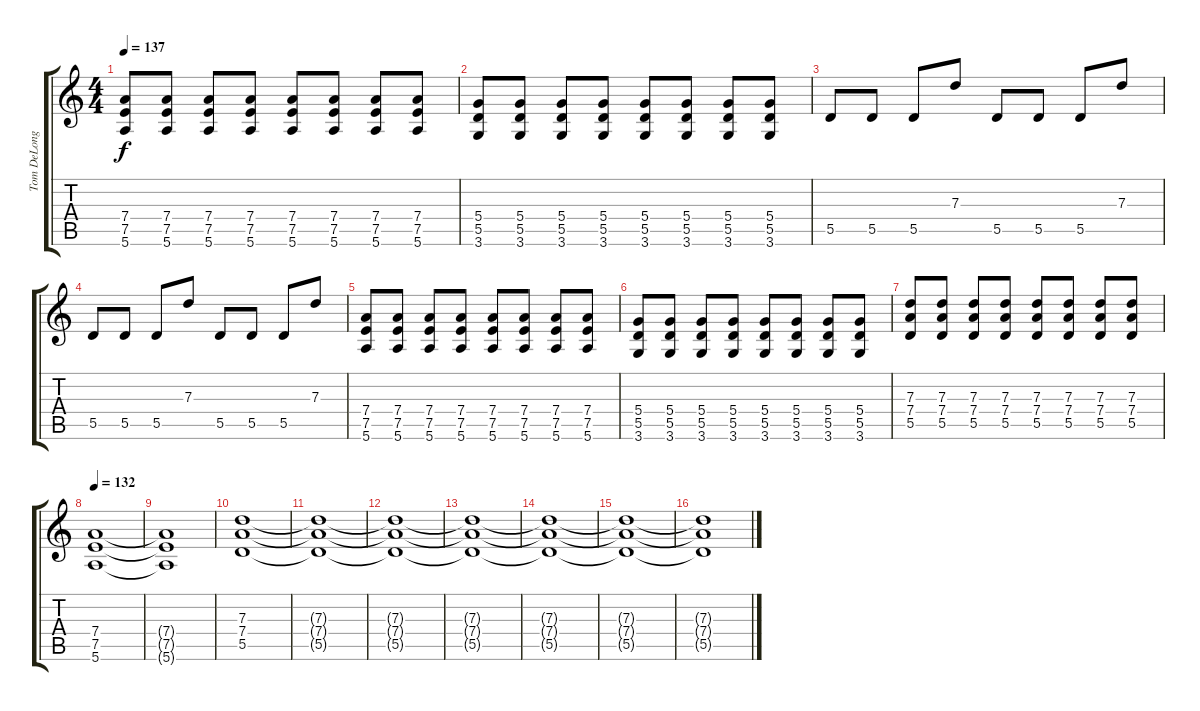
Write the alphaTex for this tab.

\track ("Tom DeLonge Main" "Tom DeLong") {instrument distortionguitar}
\staff {score tabs}
\tuning (E4 B3 G3 D3 A2 E2) {hide}
\ts (4 4)
\tempo 137
\clef g2
\ks c
(7.4 7.5 5.6).8{dy f} (7.4 7.5 5.6).8 (7.4 7.5 5.6).8 (7.4 7.5 5.6).8 (7.4 7.5 5.6).8 (7.4 7.5 5.6).8 (7.4 7.5 5.6).8 (7.4 7.5 5.6).8 |
(5.4 5.5 3.6).8 (5.4 5.5 3.6).8 (5.4 5.5 3.6).8 (5.4 5.5 3.6).8 (5.4 5.5 3.6).8 (5.4 5.5 3.6).8 (5.4 5.5 3.6).8 (5.4 5.5 3.6).8 |
5.5.8 5.5.8 5.5.8 7.3.8 5.5.8 5.5.8 5.5.8 7.3.8 |
5.5.8 5.5.8 5.5.8 7.3.8 5.5.8 5.5.8 5.5.8 7.3.8 |
(7.4 7.5 5.6).8 (7.4 7.5 5.6).8 (7.4 7.5 5.6).8 (7.4 7.5 5.6).8 (7.4 7.5 5.6).8 (7.4 7.5 5.6).8 (7.4 7.5 5.6).8 (7.4 7.5 5.6).8 |
(5.4 5.5 3.6).8 (5.4 5.5 3.6).8 (5.4 5.5 3.6).8 (5.4 5.5 3.6).8 (5.4 5.5 3.6).8 (5.4 5.5 3.6).8 (5.4 5.5 3.6).8 (5.4 5.5 3.6).8 |
(7.3 7.4 5.5).8 (7.3 7.4 5.5).8 (7.3 7.4 5.5).8 (7.3 7.4 5.5).8 (7.3 7.4 5.5).8 (7.3 7.4 5.5).8 (7.3 7.4 5.5).8 (7.3 7.4 5.5).8 |
\tempo 132
(7.4 7.5 5.6).1 |
(7.4{t} 7.5{t} 5.6{t}).1 |
(7.3 7.4 5.5).1{volume 7} |
(7.3{t} 7.4{t} 5.5{t}).1 |
(7.3{t} 7.4{t} 5.5{t}).1 |
(7.3{t} 7.4{t} 5.5{t}).1 |
(7.3{t} 7.4{t} 5.5{t}).1{volume 0} |
(7.3{t} 7.4{t} 5.5{t}).1 |
(7.3{t} 7.4{t} 5.5{t}).1
